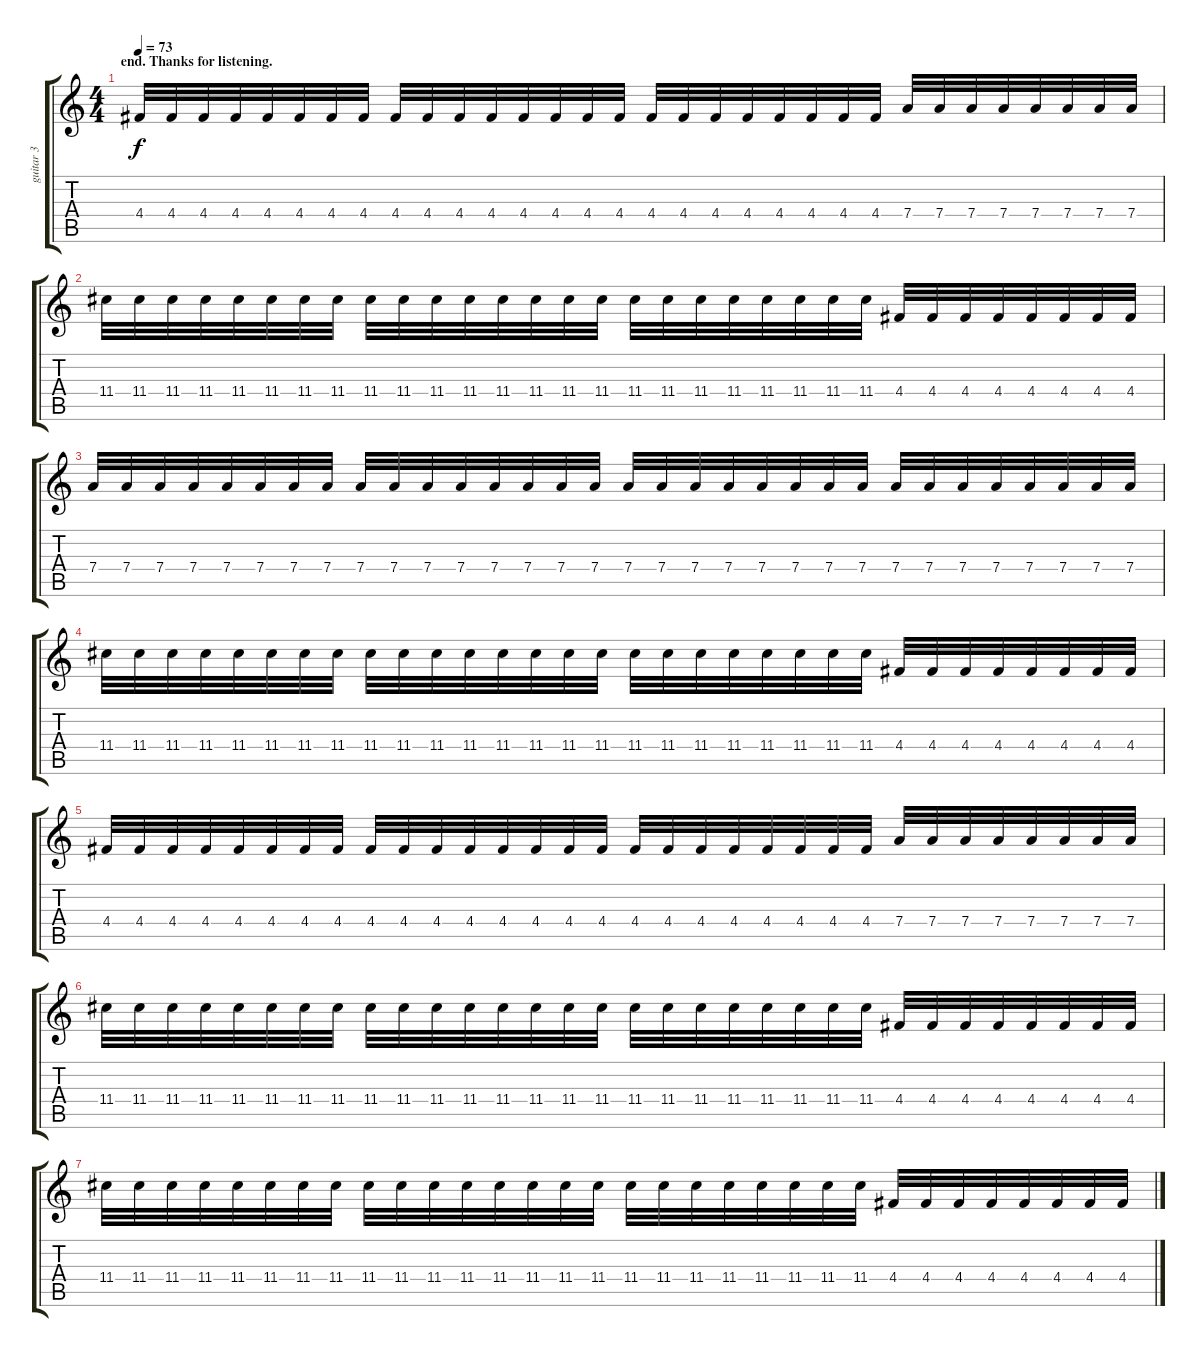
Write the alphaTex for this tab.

\track ("guitar 3" "guitar 3") {instrument acousticguitarsteel}
\staff {score tabs}
\tuning (E4 B3 G3 D3 A2 E2) {hide}
\ts (4 4)
\section ("" "end. Thanks for listening.")
\tempo 73
\clef g2
\ks c
4.4.32{dy f} 4.4.32 4.4.32 4.4.32 4.4.32 4.4.32 4.4.32 4.4.32 4.4.32 4.4.32 4.4.32 4.4.32 4.4.32 4.4.32 4.4.32 4.4.32 4.4.32 4.4.32 4.4.32 4.4.32 4.4.32 4.4.32 4.4.32 4.4.32 7.4.32 7.4.32 7.4.32 7.4.32 7.4.32 7.4.32 7.4.32 7.4.32 |
11.4.32 11.4.32 11.4.32 11.4.32 11.4.32 11.4.32 11.4.32 11.4.32 11.4.32 11.4.32 11.4.32 11.4.32 11.4.32 11.4.32 11.4.32 11.4.32 11.4.32 11.4.32 11.4.32 11.4.32 11.4.32 11.4.32 11.4.32 11.4.32 4.4.32 4.4.32 4.4.32 4.4.32 4.4.32 4.4.32 4.4.32 4.4.32 |
7.4.32{volume 0} 7.4.32 7.4.32 7.4.32 7.4.32 7.4.32 7.4.32 7.4.32 7.4.32 7.4.32 7.4.32 7.4.32 7.4.32 7.4.32 7.4.32 7.4.32 7.4.32 7.4.32 7.4.32 7.4.32 7.4.32 7.4.32 7.4.32 7.4.32 7.4.32 7.4.32 7.4.32 7.4.32 7.4.32 7.4.32 7.4.32 7.4.32 |
11.4.32 11.4.32 11.4.32 11.4.32 11.4.32 11.4.32 11.4.32 11.4.32 11.4.32 11.4.32 11.4.32 11.4.32 11.4.32 11.4.32 11.4.32 11.4.32 11.4.32 11.4.32 11.4.32 11.4.32 11.4.32 11.4.32 11.4.32 11.4.32 4.4.32 4.4.32 4.4.32 4.4.32 4.4.32 4.4.32 4.4.32 4.4.32 |
4.4.32 4.4.32 4.4.32 4.4.32 4.4.32 4.4.32 4.4.32 4.4.32 4.4.32 4.4.32 4.4.32 4.4.32 4.4.32 4.4.32 4.4.32 4.4.32 4.4.32 4.4.32 4.4.32 4.4.32 4.4.32 4.4.32 4.4.32 4.4.32 7.4.32 7.4.32 7.4.32 7.4.32 7.4.32 7.4.32 7.4.32 7.4.32 |
11.4.32 11.4.32 11.4.32 11.4.32 11.4.32 11.4.32 11.4.32 11.4.32 11.4.32 11.4.32 11.4.32 11.4.32 11.4.32 11.4.32 11.4.32 11.4.32 11.4.32 11.4.32 11.4.32 11.4.32 11.4.32 11.4.32 11.4.32 11.4.32 4.4.32 4.4.32 4.4.32 4.4.32 4.4.32 4.4.32 4.4.32 4.4.32 |
11.4.32 11.4.32 11.4.32 11.4.32 11.4.32 11.4.32 11.4.32 11.4.32 11.4.32 11.4.32 11.4.32 11.4.32 11.4.32 11.4.32 11.4.32 11.4.32 11.4.32 11.4.32 11.4.32 11.4.32 11.4.32 11.4.32 11.4.32 11.4.32 4.4.32 4.4.32 4.4.32 4.4.32 4.4.32 4.4.32 4.4.32 4.4.32
